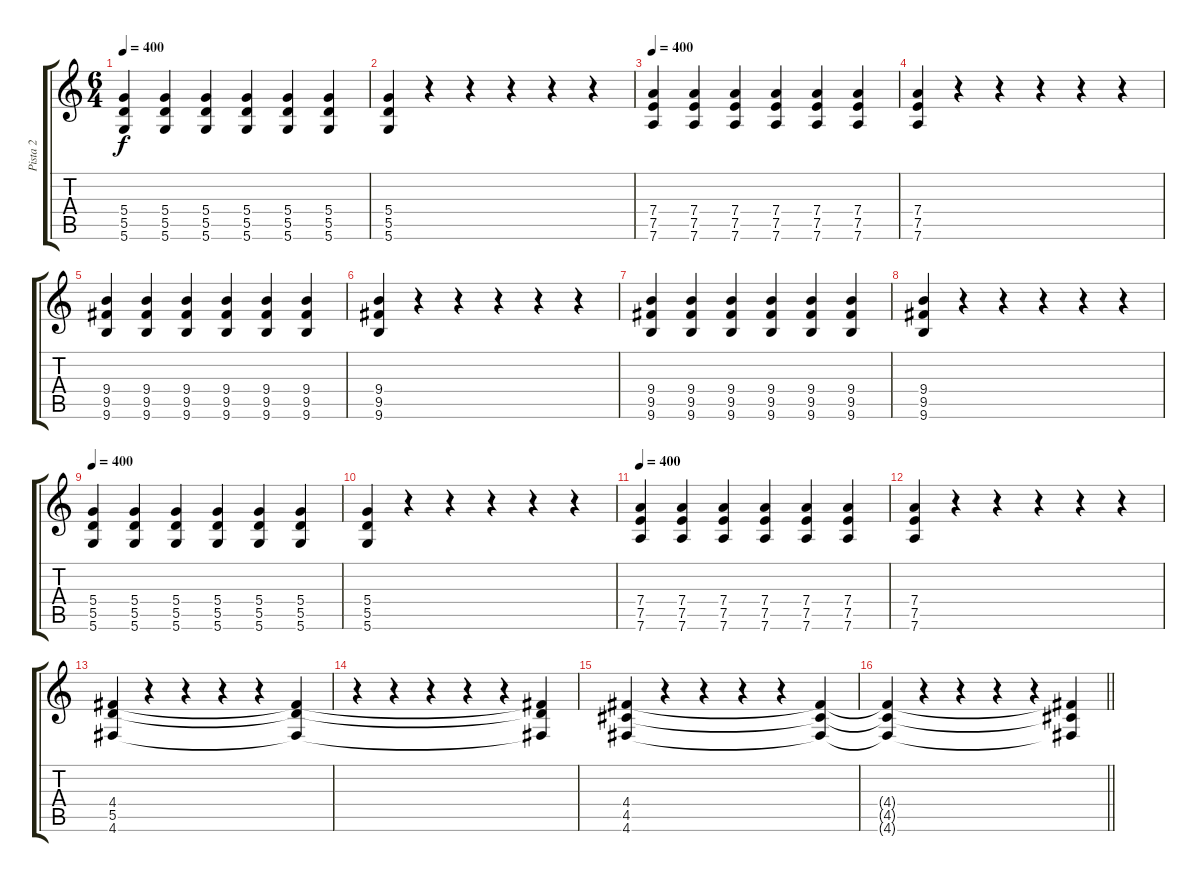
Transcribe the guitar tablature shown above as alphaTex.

\track ("Pista 2" "Pista 2") {instrument acousticguitarnylon}
\staff {score tabs}
\tuning (E4 B3 G3 D3 A2 D2) {hide}
\ts (6 4)
\tempo 400
\clef g2
\ks c
(5.4 5.5 5.6).4{dy f instrument distortionguitar} (5.4 5.5 5.6).4 (5.4 5.5 5.6).4 (5.4 5.5 5.6).4 (5.4 5.5 5.6).4 (5.4 5.5 5.6).4 |
(5.4 5.5 5.6).4 r.4 r.4 r.4 r.4 r.4 |
\tempo 400
(7.4 7.5 7.6).4 (7.4 7.5 7.6).4 (7.4 7.5 7.6).4 (7.4 7.5 7.6).4 (7.4 7.5 7.6).4 (7.4 7.5 7.6).4 |
(7.4 7.5 7.6).4 r.4 r.4 r.4 r.4 r.4 |
(9.4 9.5 9.6).4 (9.4 9.5 9.6).4 (9.4 9.5 9.6).4 (9.4 9.5 9.6).4 (9.4 9.5 9.6).4 (9.4 9.5 9.6).4 |
(9.4 9.5 9.6).4 r.4 r.4 r.4 r.4 r.4 |
(9.4 9.5 9.6).4 (9.4 9.5 9.6).4 (9.4 9.5 9.6).4 (9.4 9.5 9.6).4 (9.4 9.5 9.6).4 (9.4 9.5 9.6).4 |
(9.4 9.5 9.6).4 r.4 r.4 r.4 r.4 r.4 |
\tempo 400
(5.4 5.5 5.6).4{instrument distortionguitar} (5.4 5.5 5.6).4 (5.4 5.5 5.6).4 (5.4 5.5 5.6).4 (5.4 5.5 5.6).4 (5.4 5.5 5.6).4 |
(5.4 5.5 5.6).4 r.4 r.4 r.4 r.4 r.4 |
\tempo 400
(7.4 7.5 7.6).4 (7.4 7.5 7.6).4 (7.4 7.5 7.6).4 (7.4 7.5 7.6).4 (7.4 7.5 7.6).4 (7.4 7.5 7.6).4 |
(7.4 7.5 7.6).4 r.4 r.4 r.4 r.4 r.4 |
(4.4 5.5 4.6).4 r.4 r.4 r.4 r.4 (4.4{t} 5.5{t} 4.6{t}).4 |
r.4 r.4 r.4 r.4 r.4 (4.4{t} 5.5{t} 4.6{t}).4 |
(4.4 4.5 4.6).4 r.4 r.4 r.4 r.4 (4.4{t} 4.5{t} 4.6{t}).4 |
\barLineRight lightlight
(4.4{t} 4.5{t} 4.6{t}).4 r.4 r.4 r.4 r.4 (4.4{t} 4.5{t} 4.6{t}).4
